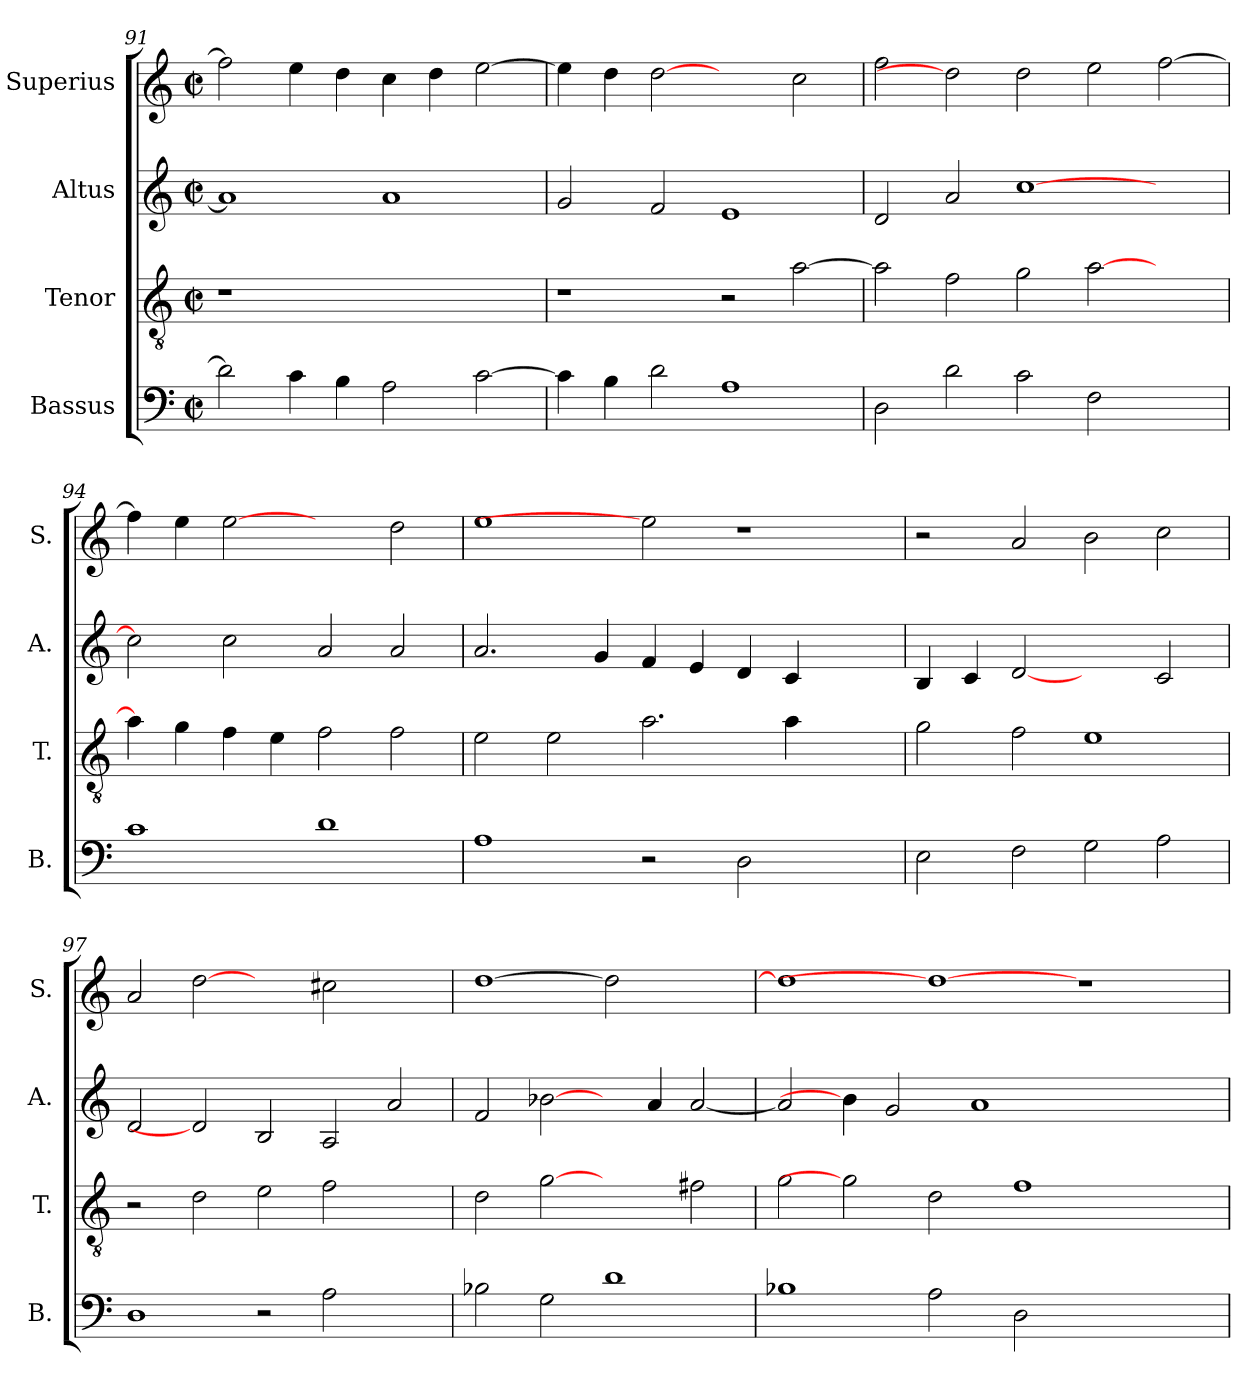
**kern	**kern	**kern	**kern
*part4	*part3	*part2	*part1
*staff4	*staff3	*staff2	*staff1
*I"Bassus	*I"Tenor	*I"Altus	*I"Superius
*I'B.	*I'T.	*I'A.	*I'S.
!!LO:PB:g=z
*clefF4	*clefGv2	*clefG2	*clefG2
*	*ITrd7c12	*	*
*k[]	*k[]	*k[]	*k[]
*C:	*C:	*C:	*C:
*M2/2	*M2/2	*M2/2	*M2/2
*met(c|)	*met(c|)	*met(c|)	*met(c|)
=91	=91	=91	=91
!	!LO:N:vis=1	!	!
2di\]	1r	1ai]	2ffi\]
4ci\	.	.	4eei\
4Bi\	.	.	4ddi\
2Ai\	1ryy	1ai	4cci\
.	.	.	4ddi\
[>2ci\	.	.	[>2eei\
=92	=92	=92	=92
4ci\]	1r	2gi/	4eei\]
4Bi\	.	.	4ddi\
2di\	.	2fi/	[2ddi
1Ai	2r	1ei	2ryy
.	[>2Ai\	.	2cci\
=93	=93	=93	=93
2Di\	2Ai\]	2di/	2ffi\
2di\	2Fi\	2ai/	2ddi]
2ci\	2Gi\	[>1cci	2ddi\
2Fi\	[>2Ai\	.	2eei\
2ryy	2ryy	2ryy	[>2ffi\
=94	=94	=94	=94
1ci	4Ai\]	2cci\]	4ffi\]
.	4Gi\	.	4eei\
.	4Fi\	2cci\	[2eei
.	4Ei\	.	.
1di	2Fi\	2ai/	2ryy
.	2Fi\	2ai/	2ddi\
!!LO:LB:g=z
=95	=95	=95	=95
1Ai	2Ei\	2.ai/	1eei
.	2Ei\	.	.
.	.	4gi/	.
2r	2.Ai\	4fi/	2eei]
.	.	4ei/	.
2Di\	.	4di/	1r
.	4Ai\	4ci/	.
2ryy	2ryy	2ryy	.
=96	=96	=96	=96
2Ei\	2Gi\	4Bi/	2r
.	.	4ci/	.
2Fi\	2Fi\	[2di	2ai/
2Gi\	1Ei	2ryy	2bi\
2Ai\	.	2ci/	2cci\
=97	=97	=97	=97
1Di	2r	2di/	2ai/
.	2Di\	2di]	[2ddi
2r	2Ei\	2Bi/	2ryy
2Ai\	2Fi\	2Ai/	2cc#Xi\
2ryy	2ryy	2ai/	2ryy
=98	=98	=98	=98
2B-Xi\	2Di\	2fi/	[>1ddi
2Gi\	[2Gi	[2b-Xi\	.
1di	2ryy	4ryy	2ddi]
.	.	4ai/	.
.	2F#Xi\	[<2ai/	2ryy
=99	=99	=99	=99
1B-Xi	2Gi\	2ai/]	1ddi]
.	2Gi]	4b-i\]	.
.	.	2gi/	.
2Ai\	2Di\	.	1ddi_
.	.	1ai	.
2Di\	1Fi	.	.
1ryy	.	.	1r
.	.	2.ryy	.
.	2ryy	.	.
=	=	=	=
*-	*-	*-	*-
